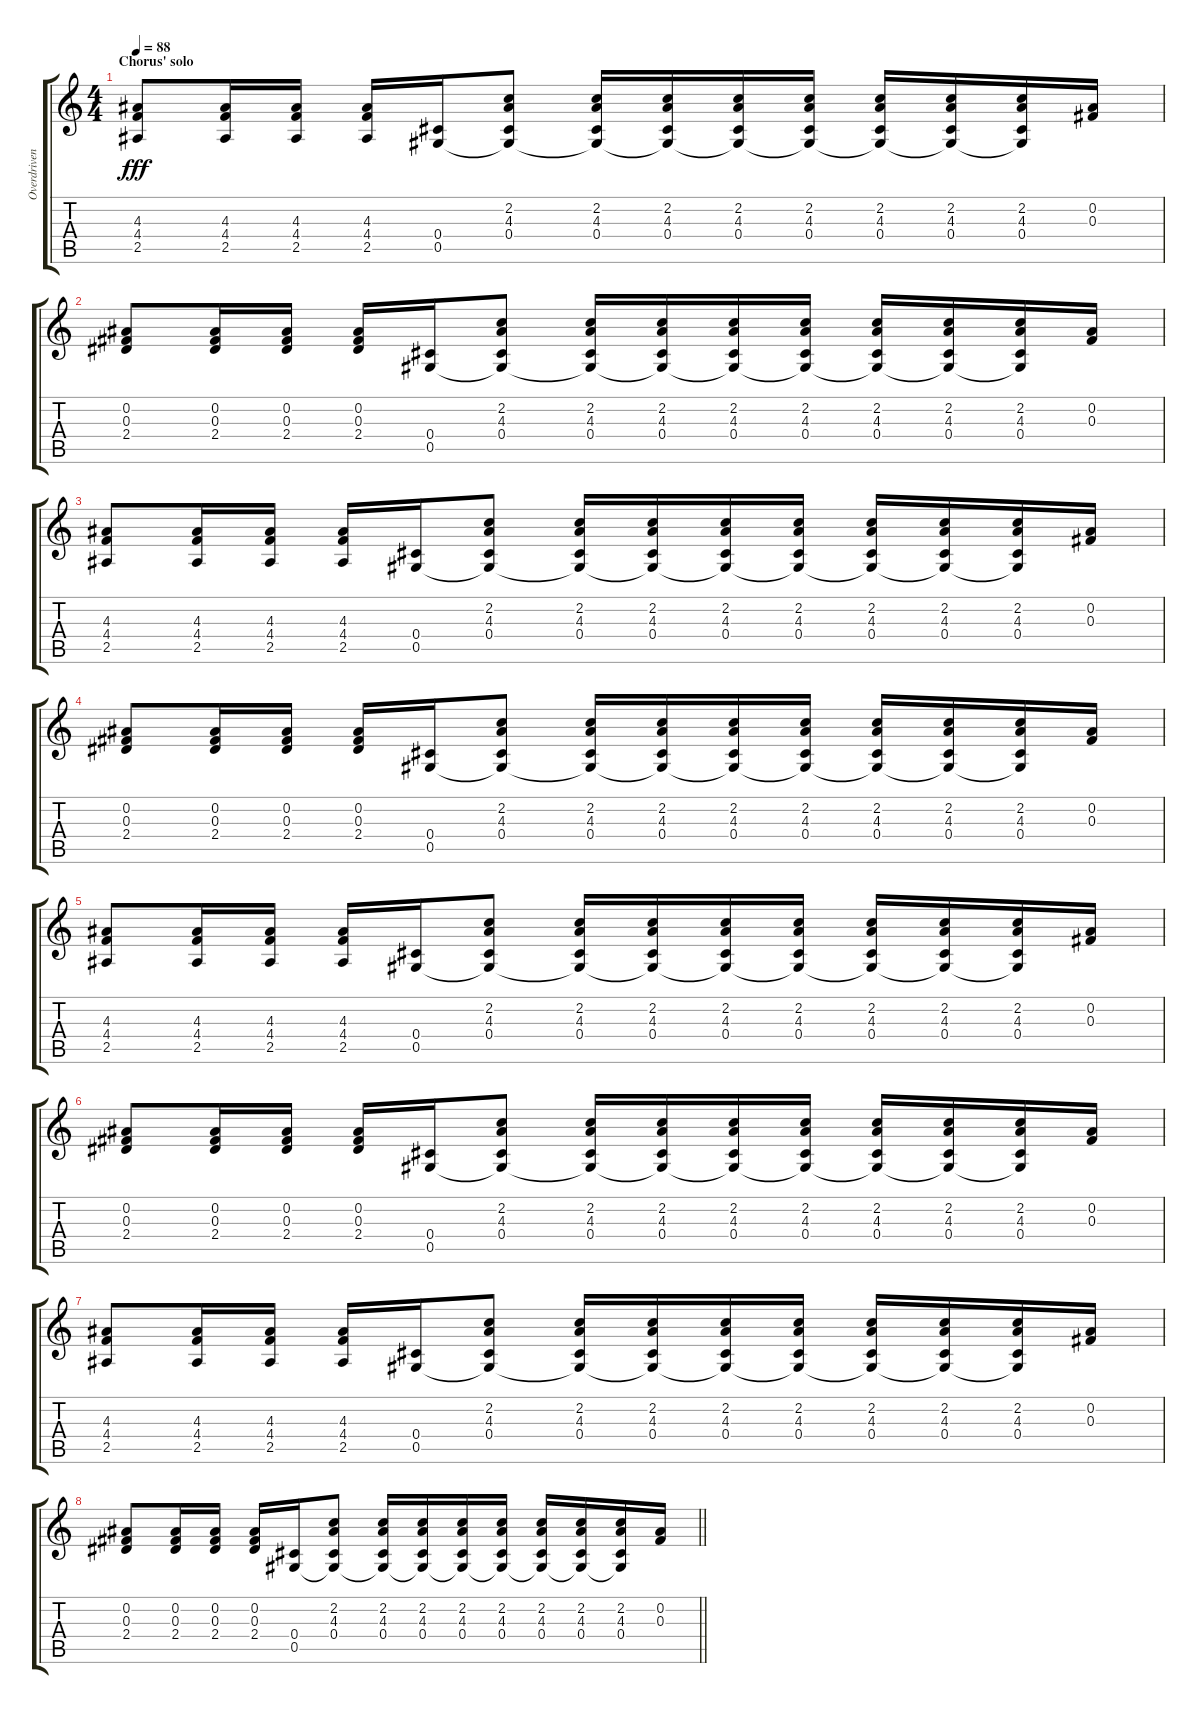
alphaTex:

\track ("Overdriven Guitar R" "Overdriven") {instrument overdrivenguitar}
\staff {score tabs}
\tuning (Eb4 Bb3 Gb3 Db3 Ab2 Db2) {hide}
\ts (4 4)
\section ("" "Chorus' solo")
\tempo 88
\clef g2
\ks c
(4.3 4.4 2.5).8{dy fff} (4.3 4.4 2.5).16 (4.3 4.4 2.5).16 (4.3 4.4 2.5).16 (0.4 0.5).16 (2.2 4.3 0.4 0.5{t}).8 (2.2 4.3 0.4 0.5{t}).16 (2.2 4.3 0.4 0.5{t}).16 (2.2 4.3 0.4 0.5{t}).16 (2.2 4.3 0.4 0.5{t}).16 (2.2 4.3 0.4 0.5{t}).16 (2.2 4.3 0.4 0.5{t}).16 (2.2 4.3 0.4 0.5{t}).16 (0.2 0.3).16 |
(0.2 0.3 2.4).8 (0.2 0.3 2.4).16 (0.2 0.3 2.4).16 (0.2 0.3 2.4).16 (0.4 0.5).16 (2.2 4.3 0.4 0.5{t}).8 (2.2 4.3 0.4 0.5{t}).16 (2.2 4.3 0.4 0.5{t}).16 (2.2 4.3 0.4 0.5{t}).16 (2.2 4.3 0.4 0.5{t}).16 (2.2 4.3 0.4 0.5{t}).16 (2.2 4.3 0.4 0.5{t}).16 (2.2 4.3 0.4 0.5{t}).16 (0.2 0.3).16 |
(4.3 4.4 2.5).8 (4.3 4.4 2.5).16 (4.3 4.4 2.5).16 (4.3 4.4 2.5).16 (0.4 0.5).16 (2.2 4.3 0.4 0.5{t}).8 (2.2 4.3 0.4 0.5{t}).16 (2.2 4.3 0.4 0.5{t}).16 (2.2 4.3 0.4 0.5{t}).16 (2.2 4.3 0.4 0.5{t}).16 (2.2 4.3 0.4 0.5{t}).16 (2.2 4.3 0.4 0.5{t}).16 (2.2 4.3 0.4 0.5{t}).16 (0.2 0.3).16 |
(0.2 0.3 2.4).8 (0.2 0.3 2.4).16 (0.2 0.3 2.4).16 (0.2 0.3 2.4).16 (0.4 0.5).16 (2.2 4.3 0.4 0.5{t}).8 (2.2 4.3 0.4 0.5{t}).16 (2.2 4.3 0.4 0.5{t}).16 (2.2 4.3 0.4 0.5{t}).16 (2.2 4.3 0.4 0.5{t}).16 (2.2 4.3 0.4 0.5{t}).16 (2.2 4.3 0.4 0.5{t}).16 (2.2 4.3 0.4 0.5{t}).16 (0.2 0.3).16 |
(4.3 4.4 2.5).8 (4.3 4.4 2.5).16 (4.3 4.4 2.5).16 (4.3 4.4 2.5).16 (0.4 0.5).16 (2.2 4.3 0.4 0.5{t}).8 (2.2 4.3 0.4 0.5{t}).16 (2.2 4.3 0.4 0.5{t}).16 (2.2 4.3 0.4 0.5{t}).16 (2.2 4.3 0.4 0.5{t}).16 (2.2 4.3 0.4 0.5{t}).16 (2.2 4.3 0.4 0.5{t}).16 (2.2 4.3 0.4 0.5{t}).16 (0.2 0.3).16 |
(0.2 0.3 2.4).8 (0.2 0.3 2.4).16 (0.2 0.3 2.4).16 (0.2 0.3 2.4).16 (0.4 0.5).16 (2.2 4.3 0.4 0.5{t}).8 (2.2 4.3 0.4 0.5{t}).16 (2.2 4.3 0.4 0.5{t}).16 (2.2 4.3 0.4 0.5{t}).16 (2.2 4.3 0.4 0.5{t}).16 (2.2 4.3 0.4 0.5{t}).16 (2.2 4.3 0.4 0.5{t}).16 (2.2 4.3 0.4 0.5{t}).16 (0.2 0.3).16 |
(4.3 4.4 2.5).8 (4.3 4.4 2.5).16 (4.3 4.4 2.5).16 (4.3 4.4 2.5).16 (0.4 0.5).16 (2.2 4.3 0.4 0.5{t}).8 (2.2 4.3 0.4 0.5{t}).16 (2.2 4.3 0.4 0.5{t}).16 (2.2 4.3 0.4 0.5{t}).16 (2.2 4.3 0.4 0.5{t}).16 (2.2 4.3 0.4 0.5{t}).16 (2.2 4.3 0.4 0.5{t}).16 (2.2 4.3 0.4 0.5{t}).16 (0.2 0.3).16 |
\barLineRight lightlight
(0.2 0.3 2.4).8 (0.2 0.3 2.4).16 (0.2 0.3 2.4).16 (0.2 0.3 2.4).16 (0.4 0.5).16 (2.2 4.3 0.4 0.5{t}).8 (2.2 4.3 0.4 0.5{t}).16 (2.2 4.3 0.4 0.5{t}).16 (2.2 4.3 0.4 0.5{t}).16 (2.2 4.3 0.4 0.5{t}).16 (2.2 4.3 0.4 0.5{t}).16 (2.2 4.3 0.4 0.5{t}).16 (2.2 4.3 0.4 0.5{t}).16 (0.2 0.3).16
